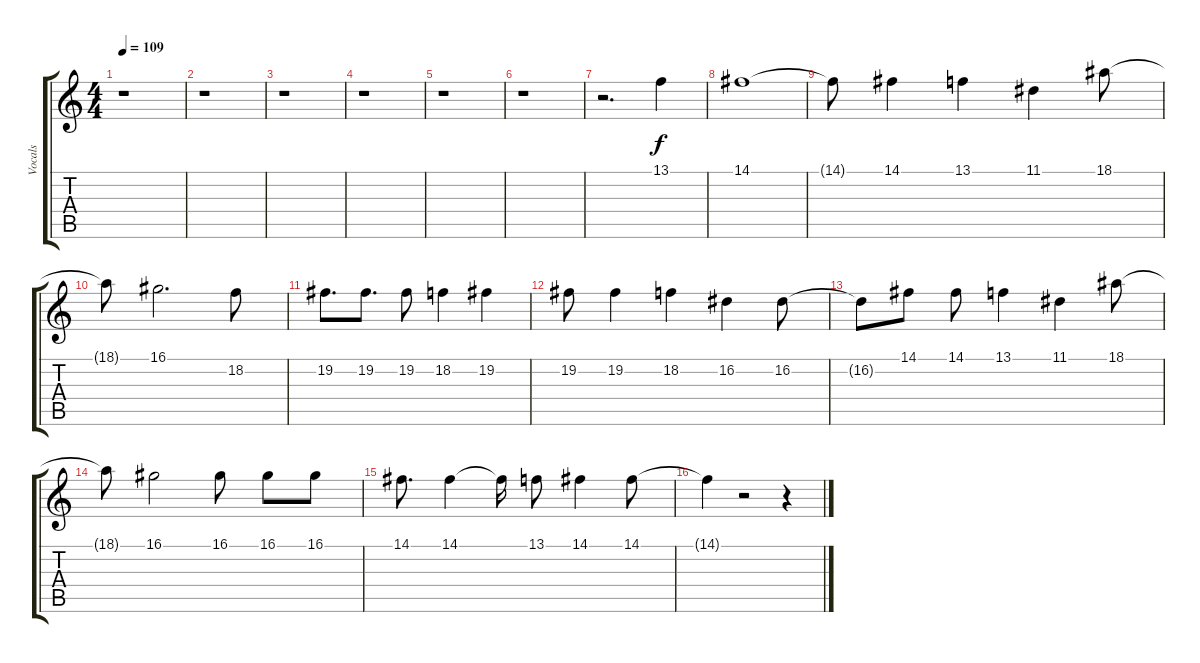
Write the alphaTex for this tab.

\track ("Vocals" "Vocals") {instrument lead8bassandlead}
\staff {score tabs}
\tuning (E4 B3 G3 D3 A2 E2) {hide}
\ts (4 4)
\tempo 109
\clef g2
\ks c
r.1{dy f} |
r.1 |
r.1 |
r.1 |
r.1 |
r.1 |
r.2{d} 13.1.4 |
14.1.1 |
14.1{t}.8 14.1.4 13.1.4 11.1.4 18.1.8 |
18.1{t}.8 16.1.2{d} 18.2.8 |
19.2.8{d} 19.2.8{d} 19.2.8 18.2.4 19.2.4 |
19.2.8 19.2.4 18.2.4 16.2.4 16.2.8 |
16.2{t}.8 14.1.8 14.1.8 13.1.4 11.1.4 18.1.8 |
18.1{t}.8 16.1.2 16.1.8 16.1.8 16.1.8 |
14.1.8{d} 14.1.4 14.1{t}.16 13.1.8 14.1.4 14.1.8 |
14.1{t}.4 r.2 r.4
